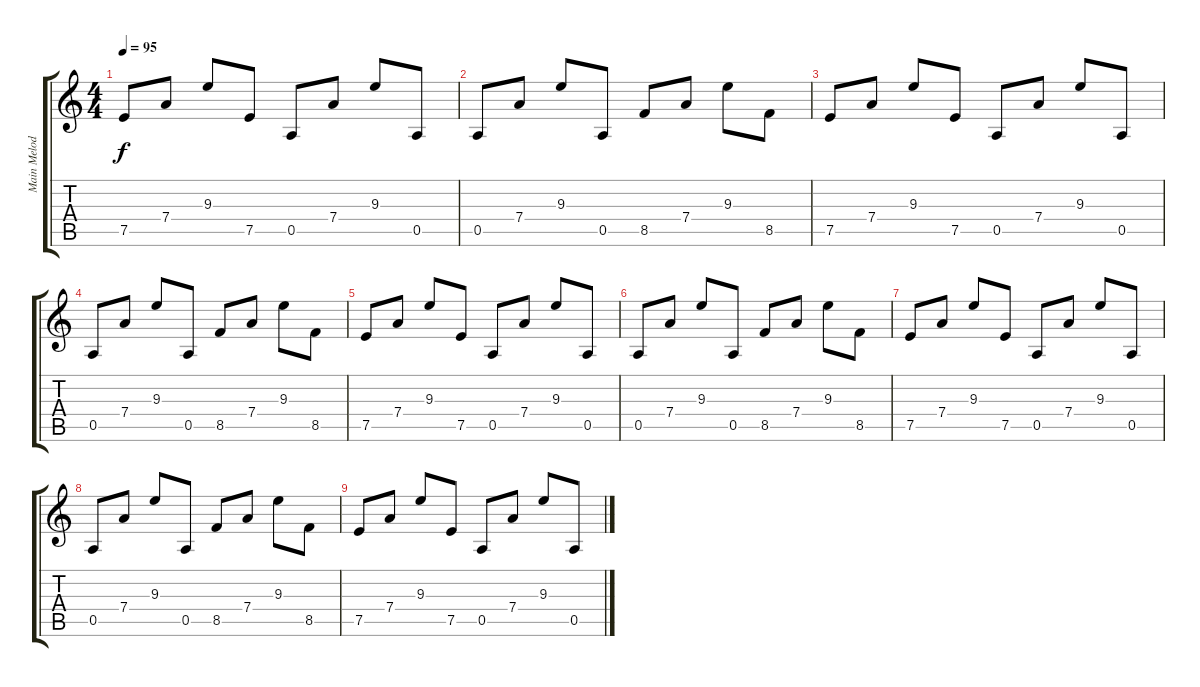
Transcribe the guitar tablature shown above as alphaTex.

\track ("Main Melody" "Main Melod") {instrument electricguitarclean}
\staff {score tabs}
\tuning (E4 B3 G3 D3 A2 E2) {hide}
\ts (4 4)
\tempo 95
\clef g2
\ks c
7.5.8{dy f} 7.4.8 9.3.8 7.5.8 0.5.8 7.4.8 9.3.8 0.5.8 |
0.5.8 7.4.8 9.3.8 0.5.8 8.5.8 7.4.8 9.3.8 8.5.8 |
7.5.8 7.4.8 9.3.8 7.5.8 0.5.8 7.4.8 9.3.8 0.5.8 |
0.5.8 7.4.8 9.3.8 0.5.8 8.5.8 7.4.8 9.3.8 8.5.8 |
7.5.8 7.4.8 9.3.8 7.5.8 0.5.8 7.4.8 9.3.8 0.5.8 |
0.5.8 7.4.8 9.3.8 0.5.8 8.5.8 7.4.8 9.3.8 8.5.8 |
7.5.8 7.4.8 9.3.8 7.5.8 0.5.8 7.4.8 9.3.8 0.5.8 |
0.5.8 7.4.8 9.3.8 0.5.8 8.5.8 7.4.8 9.3.8 8.5.8 |
7.5.8 7.4.8 9.3.8 7.5.8 0.5.8 7.4.8 9.3.8 0.5.8
